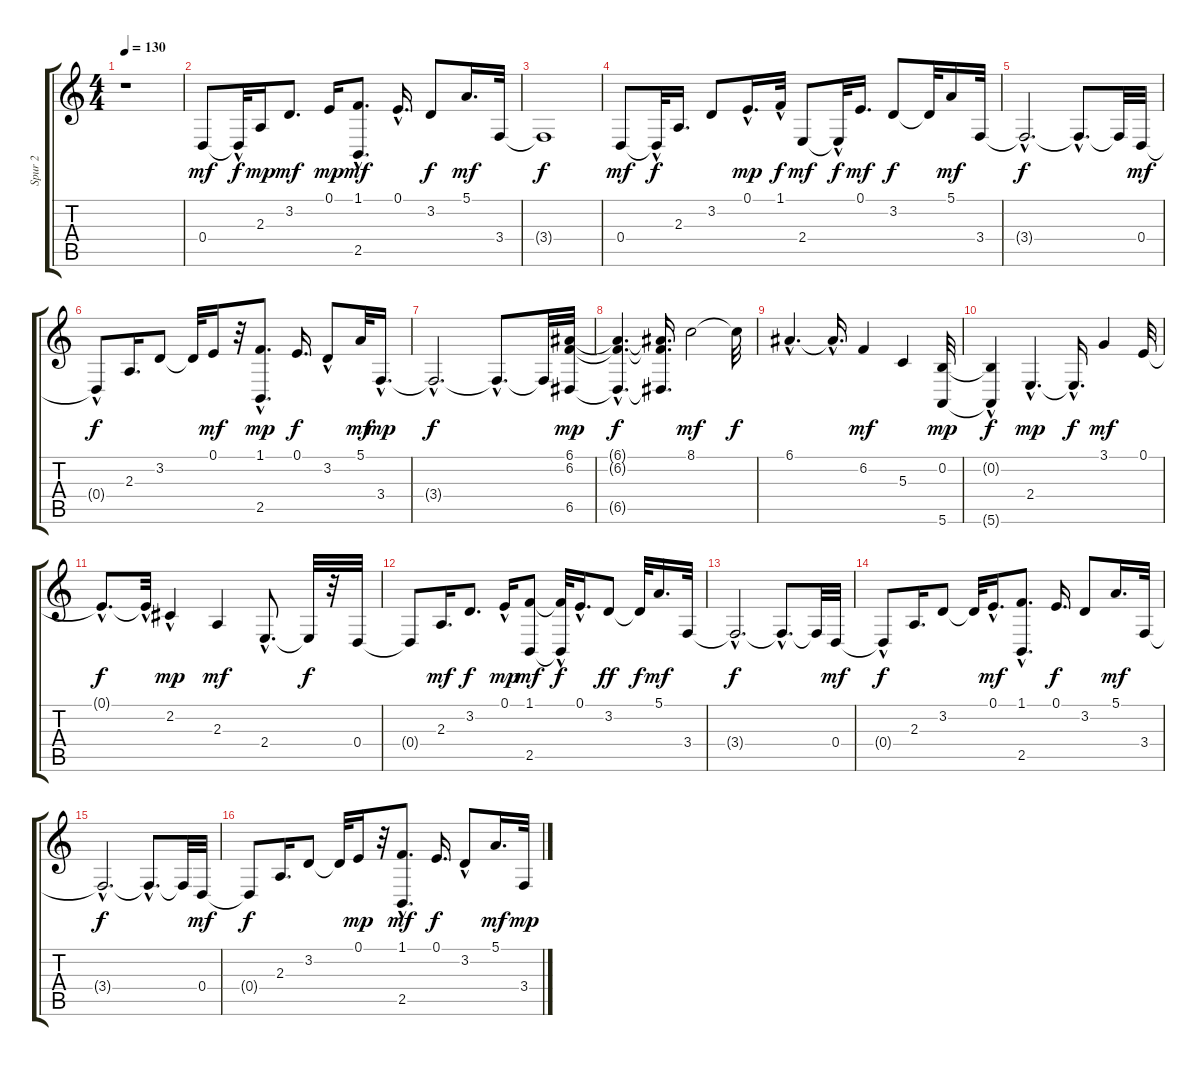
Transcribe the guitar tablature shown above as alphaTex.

\track ("Spur 2" "Spur 2") {instrument stringensemble1}
\staff {score tabs}
\tuning (E4 B3 G3 D3 A2 E2) {hide}
\ts (4 4)
\tempo 130
\clef g2
\ks c
r.1{dy mf} |
0.4.8 0.4{hac t}.32{dy f} 2.3.16{dy mp} 3.2.8{d dy mf} 0.1.16{dy mp} (1.1{hac} 2.5{hac}).8{d dy mf} 0.1{hac}.16{d} 3.2.8{dy f} 5.1.16{d dy mf} 3.4.32 |
3.4{t}.1{dy f} |
0.4.8{dy mf} 0.4{hac t}.32{dy f} 2.3.16{d} 3.2.8 0.1{hac}.16{d dy mp} 1.1{hac}.32{dy f} 2.4.8{dy mf} 2.4{hac t}.32{dy f} 0.1.16{d dy mf} 3.2.8{dy f} 3.2{t}.32 5.1.16{dy mf} 3.4.32 |
3.4{hac t}.2{d dy f} 3.4{hac t}.8{d} 3.4{t}.32 0.4.32{dy mf} |
0.4{hac t}.8{dy f} 2.3.16{d} 3.2.8 3.2{t}.32 0.1.16{dy mf} r.32 (1.1 2.5{hac}).8{d dy mp} 0.1.16{d dy f} 3.2{hac}.8 5.1.32{dy mf} 3.4{hac}.16{d dy mp} |
3.4{hac t}.2{d dy f} 3.4{hac t}.8{d} 3.4{t}.32 (6.1 6.2 6.5).32{dy mp} |
(6.1{hac t} 6.2{hac t} 6.5{hac t}).4{d dy f} (6.1{t} 6.2{t} 6.5{t}).16{d} 8.1.2{dy mf} 8.1{t}.32{dy f} |
6.1{hac}.4{d} 6.1{hac t}.16{d} 6.2.4{dy mf} 5.3.4 (0.2 5.6).32{dy mp} |
(0.2{hac t} 5.6{t}).4{dy f} 2.4{hac}.4{d dy mp} 2.4{hac t}.16{d dy f} 3.1.4{dy mf} 0.1.32 |
0.1{hac t}.8{d dy f} 0.1{hac t}.32 2.2{hac}.4{dy mp} 2.3.4{dy mf} 2.4{hac}.8{d} 2.4{t}.32{dy f} r.32 0.4.32 |
0.4{t}.8 2.3.16{d dy mf} 3.2.8{d dy f} 0.1{hac}.16{dy mp} (1.1 2.5).8{dy mf} (1.1{t} 2.5{hac t}).32{dy f} 0.1{hac}.16{d} 3.2.8{dy ff} 3.2{t}.32{dy f} 5.1.16{d dy mf} 3.4.32 |
3.4{hac t}.2{d dy f} 3.4{hac t}.8{d} 3.4{t}.32 0.4.32{dy mf} |
0.4{hac t}.8{dy f} 2.3.16{d} 3.2.8 3.2{t}.32 0.1{hac}.16{d dy mf} (1.1{hac} 2.5).8{d} 0.1.16{d dy f} 3.2.8 5.1.16{d dy mf} 3.4.32 |
3.4{hac t}.2{d dy f} 3.4{hac t}.8{d} 3.4{t}.32 0.4.32{dy mf} |
0.4{t}.8{dy f} 2.3.16{d} 3.2.8 3.2{t}.32 0.1.16{dy mp} r.32 (1.1{hac} 2.5).8{d dy mf} 0.1.16{d dy f} 3.2{hac}.8 5.1.16{d dy mf} 3.4.32{dy mp}
